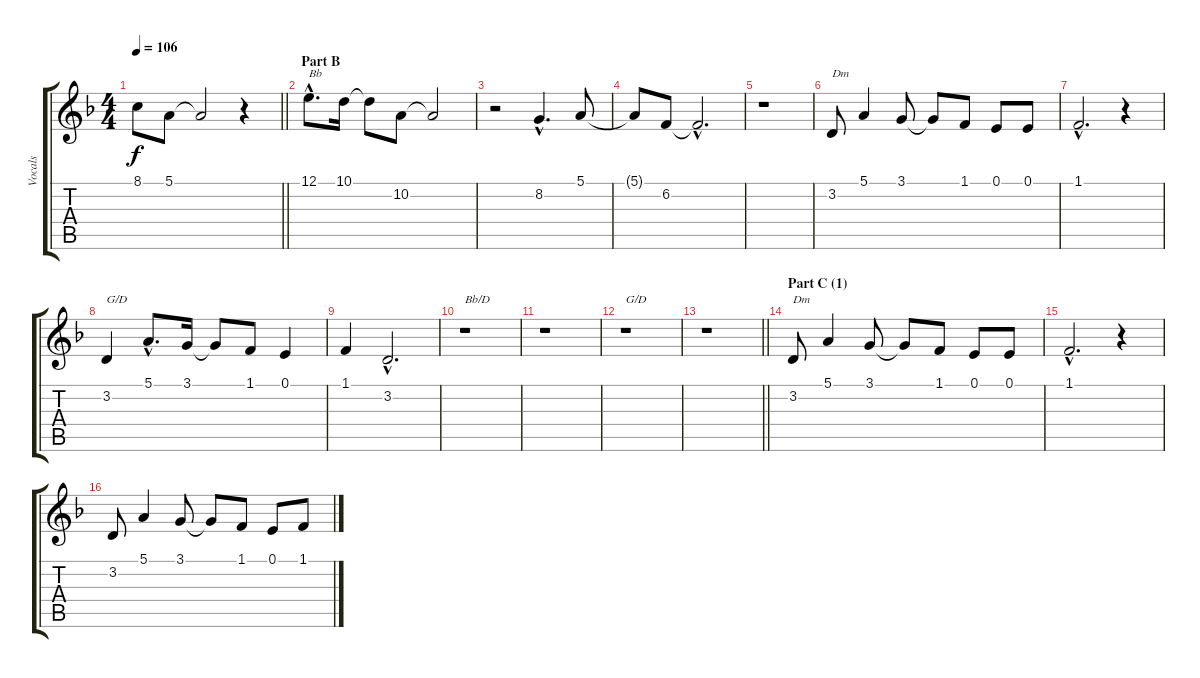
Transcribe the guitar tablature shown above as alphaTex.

\track ("Vocals" "Vocals") {instrument trumpet}
\staff {score tabs}
\tuning (E4 B3 G3 D3 A2 E2) {hide}
\ts (4 4)
\tempo 106
\clef g2
\barLineRight lightlight
\ks f
8.1{t}.8{dy f} 5.1.8 5.1{t}.2 r.4 |
\section ("" "Part B")
12.1{hac}.8{d txt "Bb"} 10.1.16 10.1{t}.8 10.2.8 10.2{t}.2 |
r.2 8.2{hac}.4{d} 5.1.8 |
5.1{t}.8 6.2.8 6.2{hac t}.2{d} |
r.1 |
3.2.8{txt "Dm"} 5.1.4 3.1.8 3.1{t}.8 1.1.8 0.1.8 0.1.8 |
1.1{hac}.2{d} r.4 |
3.2.4{txt "G/D"} 5.1{hac}.8{d} 3.1.16 3.1{t}.8 1.1.8 0.1.4 |
1.1.4 3.2{hac}.2{d} |
r.1{txt "Bb/D"} |
r.1 |
r.1{txt "G/D"} |
\barLineRight lightlight
r.1 |
\section ("" "Part C (1)")
3.2.8{txt "Dm"} 5.1.4 3.1.8 3.1{t}.8 1.1.8 0.1.8 0.1.8 |
1.1{hac}.2{d} r.4 |
3.2.8 5.1.4 3.1.8 3.1{t}.8 1.1.8 0.1.8 1.1.8
